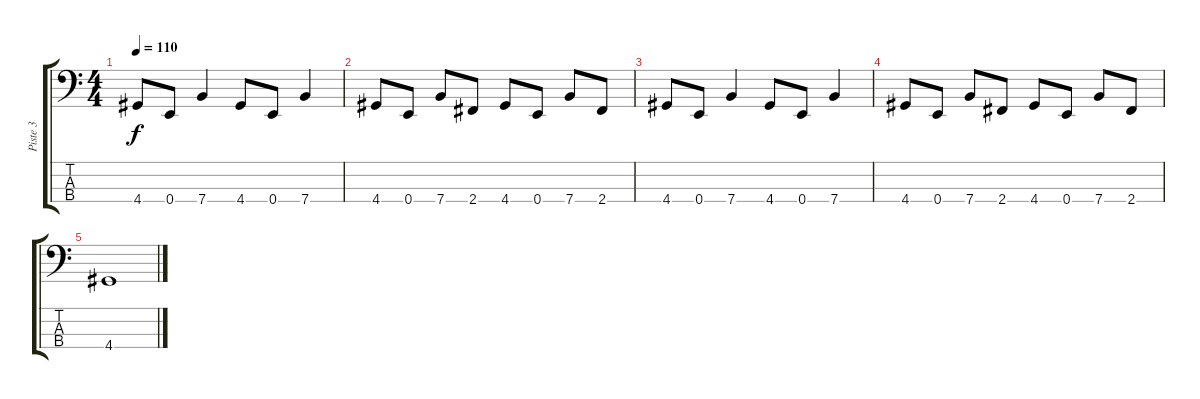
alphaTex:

\track ("Piste 3" "Piste 3") {instrument electricbasspick}
\staff {score tabs}
\tuning (G2 D2 A1 E1) {hide}
\ts (4 4)
\tempo 110
\clef f4
\ks c
4.4.8{dy f} 0.4.8 7.4.4 4.4.8 0.4.8 7.4.4 |
4.4.8 0.4.8 7.4.8 2.4.8 4.4.8 0.4.8 7.4.8 2.4.8 |
4.4.8 0.4.8 7.4.4 4.4.8 0.4.8 7.4.4 |
4.4.8 0.4.8 7.4.8 2.4.8 4.4.8 0.4.8 7.4.8 2.4.8 |
4.4.1
